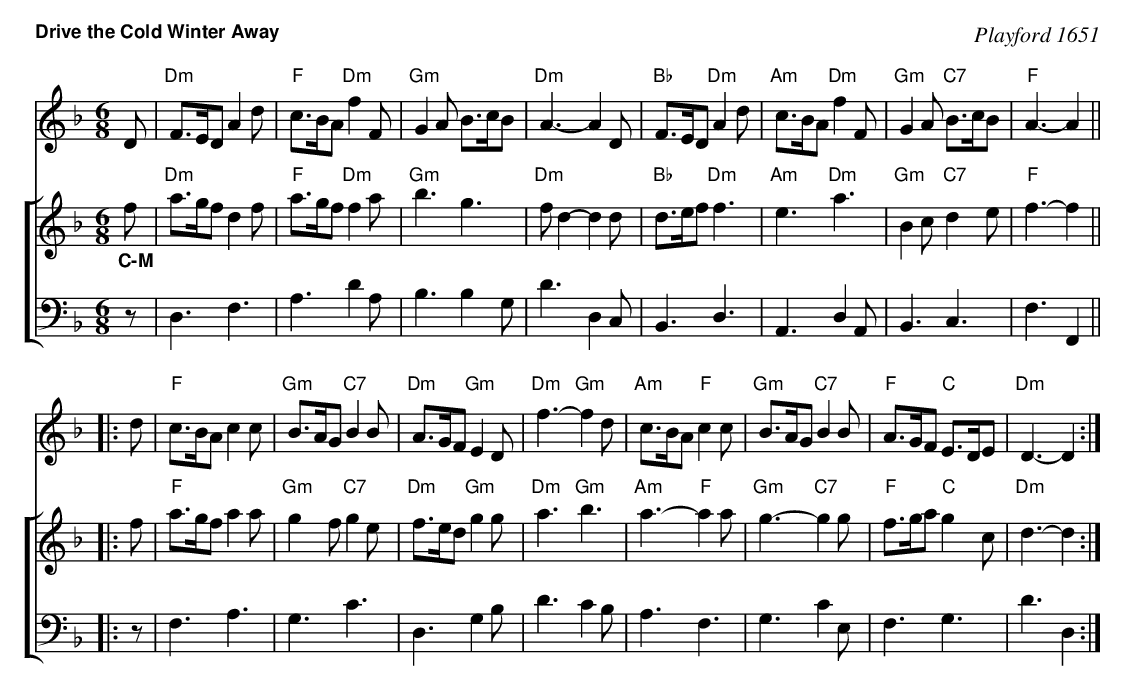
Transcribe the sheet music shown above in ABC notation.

X:1
%%score 1 [2 3]
T:Drive the Cold Winter Away
C:Playford 1651
M:6/8
L:1/8
K:Dm
V:1
D | "Dm"F>ED A2d | "F"c>BA "Dm"f2F | "Gm"G2A B>cB | "Dm"A3- A2D | "Bb"F>ED "Dm"A2d | "Am"c>BA "Dm"f2F | "Gm"G2A "C7"B>cB | "F"A3- A2 ||
|: d | "F"c>BA c2c | "Gm"B>AG "C7"B2B | "Dm"A>GF "Gm"E2D | "Dm"f3- "Gm"f2d | "Am"c>BA "F"c2c | "Gm"B>AG "C7"B2B | "F"A>GF "C"E>DE | "Dm"D3- D2 :|
V:2
"_C-M"f | "Dm"a>gf d2f | "F"a>gf "Dm"f2a | "Gm"b3 g3 | "Dm"fd2- d2d | "Bb"d>ef "Dm"f3 | "Am"e3 "Dm"a3 | "Gm"B2c "C7"d2e | "F"f3- f2 ||
|: f | "F"a>gf a2a | "Gm"g2f "C7"g2e | "Dm"f>ed "Gm"g2g | "Dm"a3 "Gm"b3 | "Am"a3- "F"a2a | "Gm"g3- "C7"g2g | "F"f>ga "C"g2c | "Dm"d3- d2 :|
V:3
K:Dm clef=bass octave=-2
z | d3 f3 | a3 d'2a | b3 b2g | d'3 d2c | B3 d3 | A3 d2A | B3 c3 | f3 F2 ||
|: z | f3 a3 | g3 c'3 | d3 g2b | d'3 c'2b | a3 f3 | g3 c'2e | f3 g3 | d'3 d2 :|
